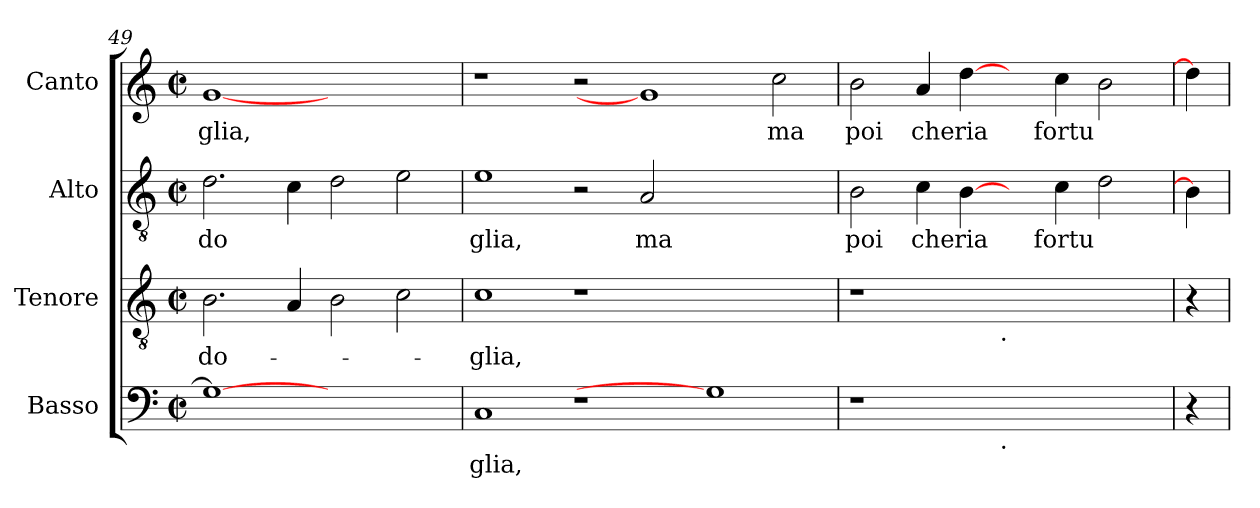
**kern	**text	**kern	**text	**kern	**text	**kern	**text
*part4	*part4	*part3	*part3	*part2	*part2	*part1	*part1
*staff4	*staff4	*staff3	*staff3	*staff2	*staff2	*staff1	*staff1
*I"Basso	*	*I"Tenore	*	*I"Alto	*	*I"Canto	*
!!LO:LB:g=z
*clefF4	*	*clefGv2	*	*clefGv2	*	*clefG2	*
*M2/2	*	*M2/2	*	*M2/2	*	*M2/2	*
*met(c|)	*	*met(c|)	*	*met(c|)	*	*met(c|)	*
=49	=49	=49	=49	=49	=49	=49	=49
!	!	!	!LO:LY:b:cj	!	!LO:LY:b:cj	!	!LO:LY:b:cj
1G_	.	2.B\	do-	2.d\	do	[1g	-glia,
.	.	4A/	.	4c\	.	.	.
1ryy	.	2B\	.	2d\	.	1ryy	.
.	.	2c\	.	2e\	.	.	.
=50	=50	=50	=50	=50	=50	=50	=50
!	!LO:LY:b:cj	!	!LO:LY:b:cj	!	!LO:LY:b:cj	!	!
1C	glia,	1c	-glia,	1e	glia,	1r	.
1r	.	1r	.	2r	.	2r	.
!	!	!	!	!	!LO:LY:b:cj	!	!
.	.	.	.	2A/	ma	1g]	.
1G]	.	1ryy	.	1ryy	.	.	.
!	!	!	!	!	!	!	!LO:LY:b:cj
.	.	.	.	.	.	2cc\	ma
=51	=51	=51	=51	=51	=51	=51	=51
!	!	!	!	!	!LO:LY:b:cj	!	!LO:LY:b:cj
*^	*	*^	*	*	*	*	*
1r	2ryy	.	1r	2ryy	.	2B\	poi	2b\	poi
!	!	!	!	!	!	!	!LO:LY:b:cj	!	!LO:LY:b:cj
.	4...ryy	.	.	4...ryy	.	4c\	che	4a/	che
!	!	!	!	!	!	!	!LO:LY:b:cj	!	!LO:LY:b:cj
.	.	.	.	.	.	[4B\	ria	[4dd\	ria
!	!	!	!	!LO:TX:b:t=.	!	!	!	!	!
!	!LO:TX:b:t=.	!	!	!	!	!	!	!	!
.	1ryy	.	.	1ryy	.	.	.	.	.
1ryy	.	.	1ryy	.	.	4ryy	.	4ryy	.
!	!	!	!	!	!	!	!LO:LY:b:cj	!	!LO:LY:b:cj
.	.	.	.	.	.	4c\	fortu	4cc\	fortu
.	.	.	.	.	.	2d\	.	2b\	.
.	32ryy	.	.	32ryy	.	.	.	.	.
*v	*v	*	*	*	*	*	*	*	*
*	*	*v	*v	*	*	*	*	*
=52	=52	=52	=52	=52	=52	=52	=52
4r	.	4r	.	4B\]	.	4dd\]	.
=	=	=	=	=	=	=	=
*-	*-	*-	*-	*-	*-	*-	*-
